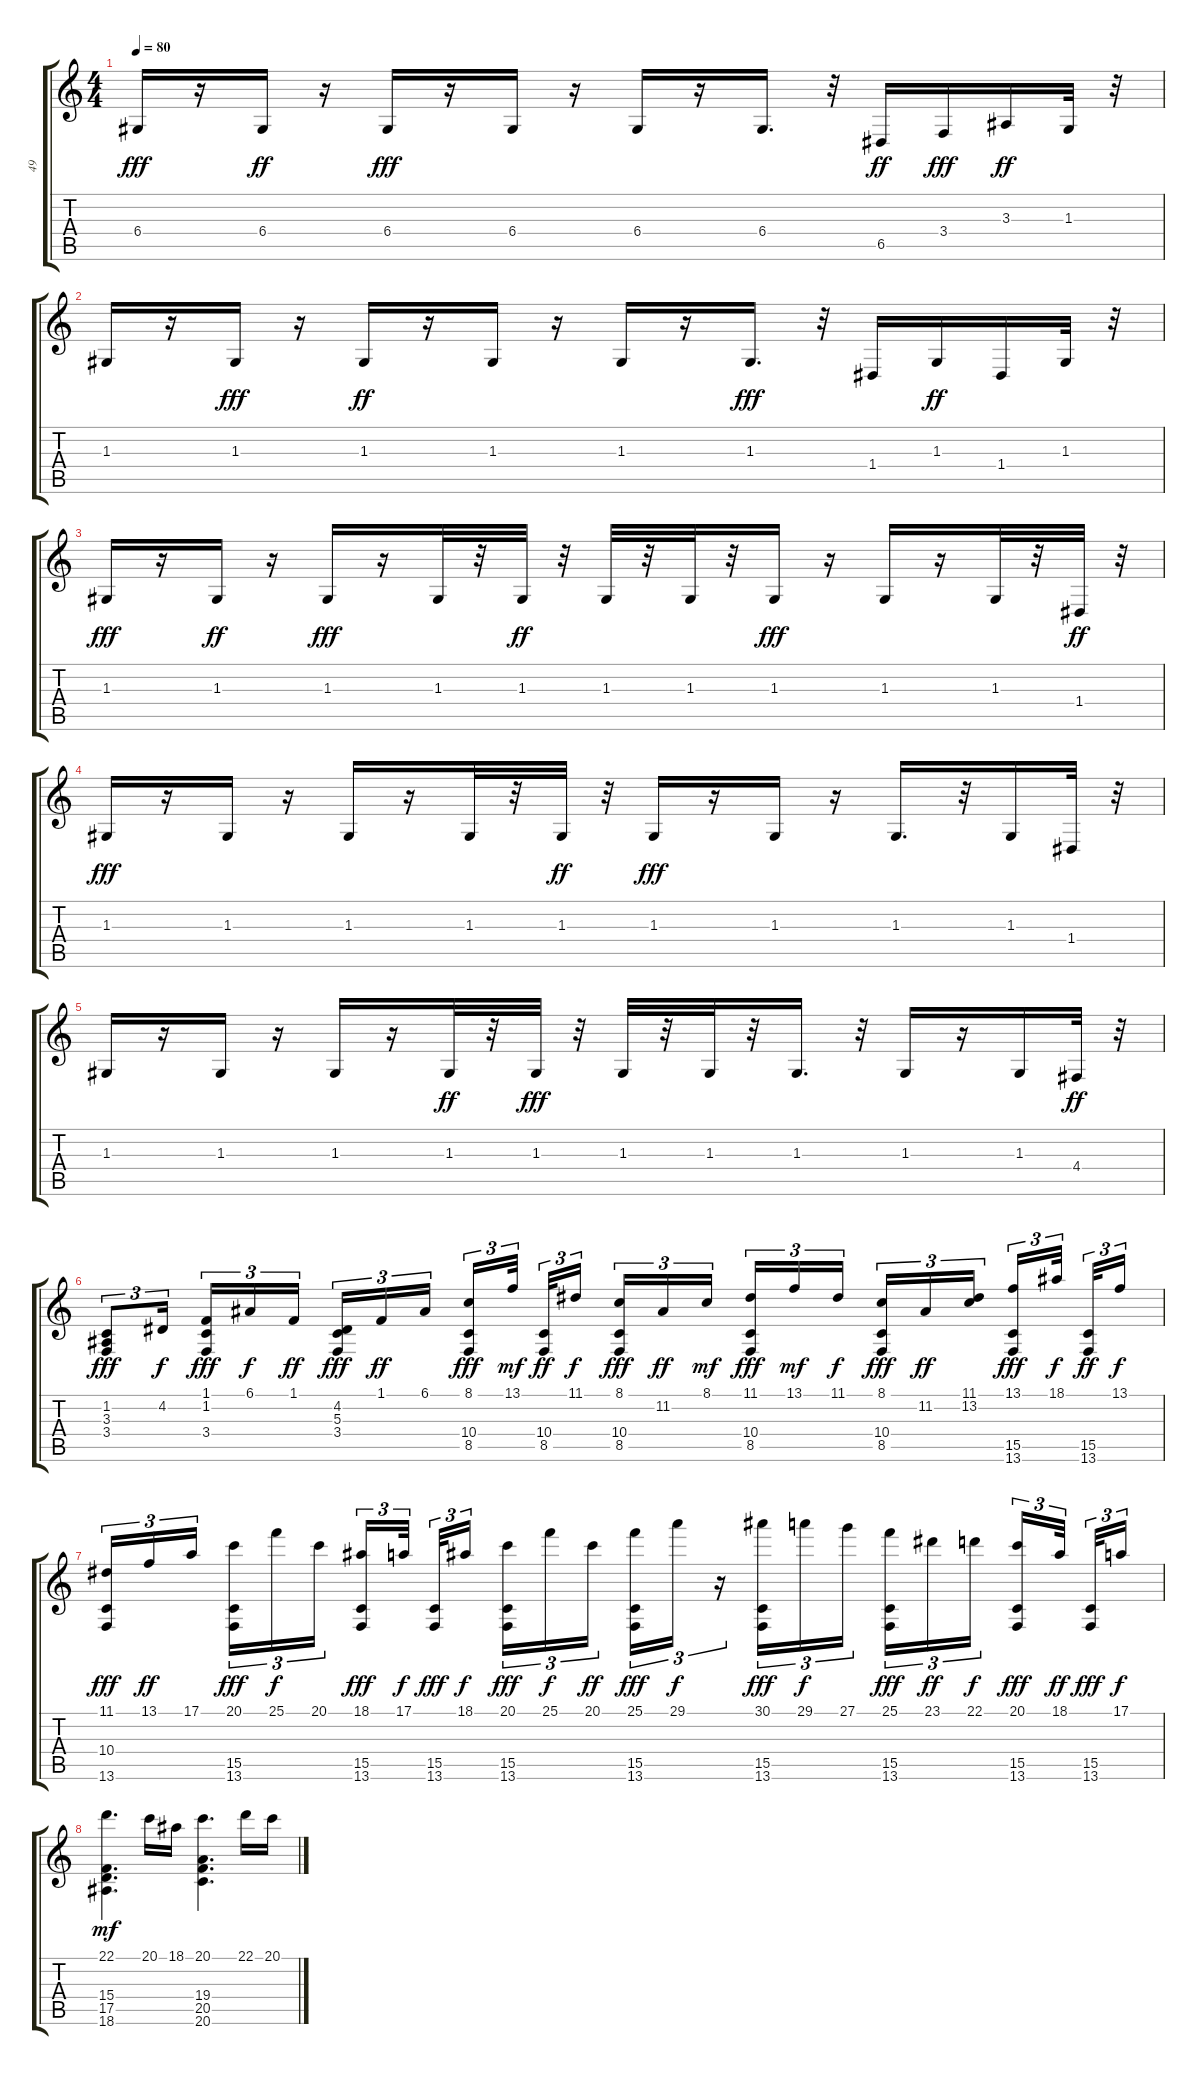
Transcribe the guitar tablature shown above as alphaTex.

\track ("49" "49") {instrument stringensemble1}
\staff {score tabs}
\tuning (E4 B3 G3 D3 A2 E2) {hide}
\ts (4 4)
\tempo 80
\clef g2
\ks c
6.4.16{dy fff} r.16 6.4.16{dy ff} r.16 6.4.16{dy fff} r.16 6.4.16 r.16 6.4.16 r.16 6.4.16{d} r.32 6.5.16{dy ff} 3.4.16{dy fff} 3.3.16{dy ff} 1.3.32 r.32 |
1.3.16 r.16 1.3.16{dy fff} r.16 1.3.16{dy ff} r.16 1.3.16 r.16 1.3.16 r.16 1.3.16{d dy fff} r.32 1.4.16 1.3.16{dy ff} 1.4.16 1.3.32 r.32 |
1.3.16{dy fff} r.16 1.3.16{dy ff} r.16 1.3.16{dy fff} r.16 1.3.32 r.32 1.3.32{dy ff} r.32 1.3.32 r.32 1.3.32 r.32 1.3.16{dy fff} r.16 1.3.16 r.16 1.3.32 r.32 1.4.32{dy ff} r.32 |
1.3.16{dy fff} r.16 1.3.16 r.16 1.3.16 r.16 1.3.32 r.32 1.3.32{dy ff} r.32 1.3.16{dy fff} r.16 1.3.16 r.16 1.3.16{d} r.32 1.3.16 1.4.32 r.32 |
1.3.16 r.16 1.3.16 r.16 1.3.16 r.16 1.3.32{dy ff} r.32 1.3.32{dy fff} r.32 1.3.32 r.32 1.3.32 r.32 1.3.16{d} r.32 1.3.16 r.16 1.3.16 4.4.32{dy ff} r.32 |
(1.2 3.3 3.4).8{tu (3 2) dy fff} 4.2.16{tu (3 2) dy f} (1.1 1.2 3.4).16{tu (3 2) dy fff} 6.1.16{tu (3 2) dy f} 1.1.16{tu (3 2) dy ff} (4.2 5.3 3.4).16{tu (3 2) dy fff} 1.1.16{tu (3 2) dy ff} 6.1.16{tu (3 2)} (8.1 10.4 8.5).16{tu (3 2) dy fff} 13.1.32{tu (3 2) dy mf} (10.4 8.5).32{tu (3 2) dy ff} 11.1.16{tu (3 2) dy f} (8.1 10.4 8.5).16{tu (3 2) dy fff} 11.2.16{tu (3 2) dy ff} 8.1.16{tu (3 2) dy mf} (11.1 10.4 8.5).16{tu (3 2) dy fff} 13.1.16{tu (3 2) dy mf} 11.1.16{tu (3 2) dy f} (8.1 10.4 8.5).16{tu (3 2) dy fff} 11.2.16{tu (3 2) dy ff} (11.1 13.2).16{tu (3 2)} (13.1 15.5 13.6).16{tu (3 2) dy fff} 18.1.32{tu (3 2) dy f} (15.5 13.6).32{tu (3 2) dy ff} 13.1.16{tu (3 2) dy f} |
(11.1 10.4 13.6).16{tu (3 2) dy fff} 13.1.16{tu (3 2) dy ff} 17.1.16{tu (3 2)} (20.1 15.5 13.6).16{tu (3 2) dy fff} 25.1.16{tu (3 2) dy f} 20.1.16{tu (3 2)} (18.1 15.5 13.6).16{tu (3 2) dy fff} 17.1.32{tu (3 2) dy f} (15.5 13.6).32{tu (3 2) dy fff} 18.1.16{tu (3 2) dy f} (20.1 15.5 13.6).16{tu (3 2) dy fff} 25.1.16{tu (3 2) dy f} 20.1.16{tu (3 2) dy ff} (25.1 15.5 13.6).16{tu (3 2) dy fff} 29.1.16{tu (3 2) dy f} r.16{tu (3 2)} (30.1 15.5 13.6).16{tu (3 2) dy fff} 29.1.16{tu (3 2) dy f} 27.1.16{tu (3 2)} (25.1 15.5 13.6).16{tu (3 2) dy fff} 23.1.16{tu (3 2) dy ff} 22.1.16{tu (3 2) dy f} (20.1 15.5 13.6).16{tu (3 2) dy fff} 18.1.32{tu (3 2) dy ff} (15.5 13.6).32{tu (3 2) dy fff} 17.1.16{tu (3 2) dy f} |
(22.1 15.4 17.5 18.6).4{d dy mf} 20.1.16 18.1.16 (20.1 19.4 20.5 20.6).4{d} 22.1.16 20.1.16
